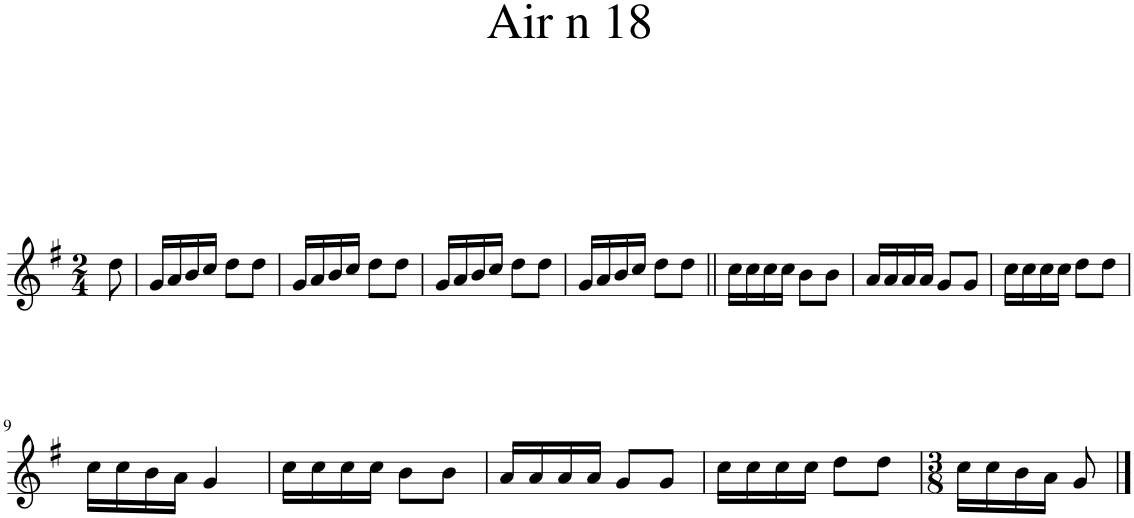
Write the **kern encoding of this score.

**kern
*part1
*staff1
*I"Piano
*I'Pno.
*clefG2
*k[f#]
*M2/4
=1
8dd\
=2
16g/LL
16a/
16b/
16cc/JJ
8dd\L
8dd\J
=3
16g/LL
16a/
16b/
16cc/JJ
8dd\L
8dd\J
=4
16g/LL
16a/
16b/
16cc/JJ
8dd\L
8dd\J
=5
16g/LL
16a/
16b/
16cc/JJ
8dd\L
8dd\J
=6||
16cc\LL
16cc\
16cc\
16cc\JJ
8b\L
8b\J
=7
16a/LL
16a/
16a/
16a/JJ
8g/L
8g/J
=8
16cc\LL
16cc\
16cc\
16cc\JJ
8dd\L
8dd\J
!!LO:LB:g=z
=9
16cc\LL
16cc\
16b\
16a\JJ
4g/
=10
16cc\LL
16cc\
16cc\
16cc\JJ
8b\L
8b\J
=11
16a/LL
16a/
16a/
16a/JJ
8g/L
8g/J
=12
16cc\LL
16cc\
16cc\
16cc\JJ
8dd\L
8dd\J
=13
*M3/8
16cc\LL
16cc\
16b\
16a\JJ
8g/
==
*-
